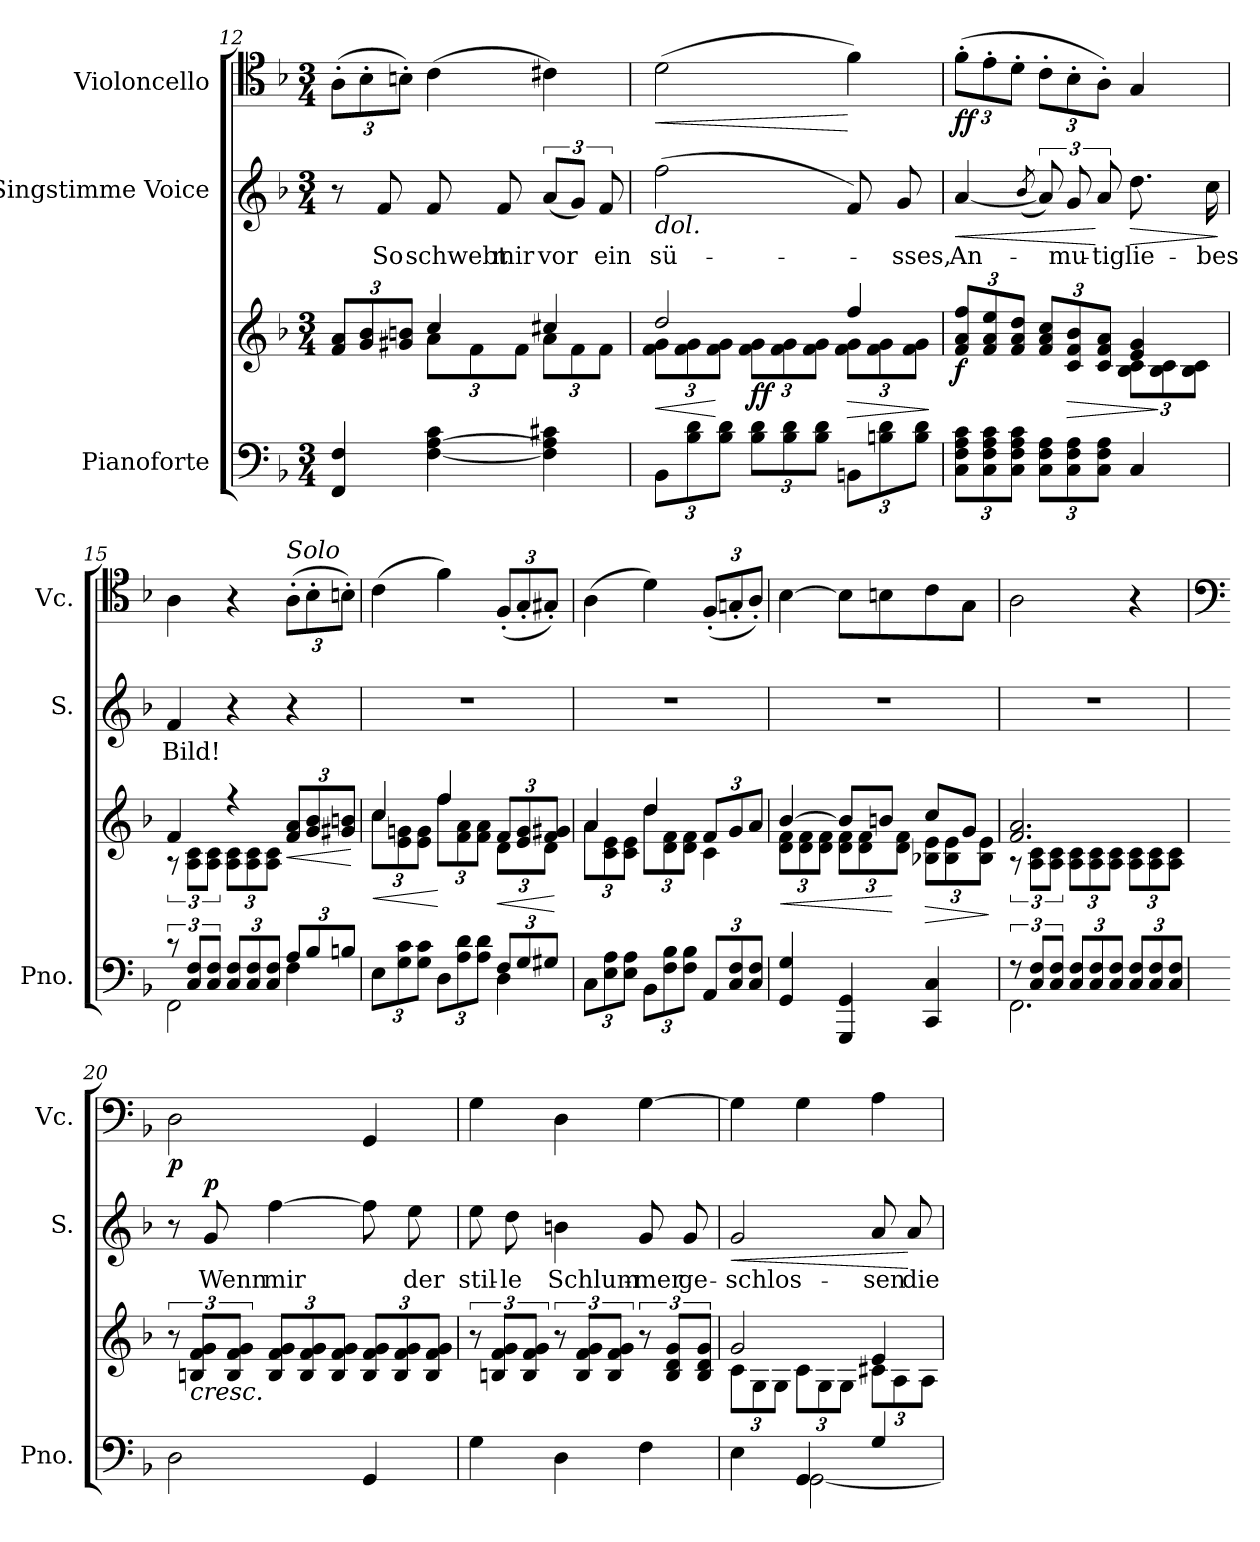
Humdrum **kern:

**kern	**kern	**dynam	**kern	**text	**dynam	**kern	**dynam
*part3	*part3	*part3	*part2	*part2	*part2	*part1	*part1
*staff4	*staff3	*staff3/4	*staff2	*staff2	*staff2	*staff1	*staff1
*I"Pianoforte	*	*	*I"Singstimme Voice	*	*	*I"Violoncello	*
*I'Pno.	*	*	*I'S.	*	*	*I'Vc.	*
*clefF4	*clefG2	*	*clefG2	*	*	*clefC4	*
*k[b-]	*k[b-]	*	*k[b-]	*	*	*k[b-]	*
*M3/4	*M3/4	*	*M3/4	*	*	*M3/4	*
*	*Xbrackettup	*	*	*	*	*	*
=12	=12	=12	=12	=12	=12	=12	=12
*	*^	*	*	*	*	*	*
4FF/ 4F/	12f/ 12a/L	4ryy	.	8r	.	.	(12A'\L	.
.	12g/ 12b-/	.	.	.	.	.	12B-'\	.
!	!	!	!	!	!LO:LY:b	!	!	!
.	.	.	.	8f/	So	.	.	.
.	12g#X/ 12bn/J	.	.	.	.	.	12Bn'\J)	.
!	!	!	!	!	!LO:LY:b	!	!	!
[4F\ [<4A\ 4c\	4cc/	12a\L	.	8f/	schwebt	.	(4c\	.
.	.	12f\	.	.	.	.	.	.
!	!	!	!	!	!LO:LY:b	!	!	!
.	.	.	.	8f/	mir	.	.	.
.	.	12f\J	.	.	.	.	.	.
!	!	!	!	!	!LO:LY:b	!	!	!
4F\] 4A\] 4c#X\	4cc#X/	12a\L	.	(12a/L	vor	.	4c#X\)	.
.	.	12f\	.	12g/J)	.	.	.	.
!	!	!	!	!	!LO:LY:b	!	!	!
.	.	12f\J	.	12f/	ein	.	.	.
=13	=13	=13	=13	=13	=13	=13	=13	=13
*Xbrackettup	*	*	*	*	*	*	*	*
!	!	!	!	!LO:TX:b:i:t=dol.	!	!	!	!
!	!	!	!LO:HP:b	!	!LO:LY:b	!	!	!LO:HP:b
12BB-\L	2dd/	12f\ 12g\L	<	(2ff\	sü-	.	(2d\	<
12B-\ 12d\	.	12f\ 12g\	.	.	.	.	.	.
12B-\ 12d\J	.	12f\ 12g\J	[	.	.	.	.	.
!	!	!	!LO:DY:b	!	!	!	!	!
12B-\ 12d\L	.	12f\ 12g\L	ff	.	.	.	.	.
12B-\ 12d\	.	12f\ 12g\	.	.	.	.	.	.
12B-\ 12d\J	.	12f\ 12g\J	.	.	.	.	.	.
!	!	!	!LO:HP:b	!	!	!	!	!
12BBn\L	4ff/	12f\ 12g\L	>	8f/)	.	.	4f\)	[
12Bn\ 12d\	.	12f\ 12g\	.	.	.	.	.	.
!	!	!	!	!	!LO:LY:b	!	!	!
.	.	.	.	8g/	-sses,	.	.	.
12B\ 12d\J	.	12f\ 12g\J	.	.	.	.	.	.
*	*v	*v	*	*	*	*	*	*
.	.	]	.	.	.	.	.
!!LO:PB:g=z
=14	=14	=14	=14	=14	=14	=14	=14
*	*^	*	*	*	*	*	*
!	!	!	!	!	!LO:LY:b	!LO:HP:b	!	!
*	*	*	*	*	*	*	*Xbrackettup	*
!	!	!	!LO:DY:b	!	!	!	!	!LO:DY:b
12C\ 12F\ 12A\ 12c\L	12f/ 12a/ 12ff/L	2ryy	f	[4a/	An-	<	(12f'\L	ff
12C\ 12F\ 12A\ 12c\	12f/ 12a/ 12ee/	.	.	.	.	.	12e'\	.
12C\ 12F\ 12A\ 12c\J	12f/ 12a/ 12dd/J	.	.	.	.	.	12d'\J	.
.	.	.	.	(8qb-/	.	.	.	.
12C\ 12F\ 12A\L	12f/ 12a/ 12cc/L	.	.	12a/])	.	.	12c'\L	.
!	!	!	!LO:HP:b	!	!LO:LY:b	!	!	!
12C\ 12F\ 12A\	12c/ 12f/ 12b-/	.	>	12g/	-mu-	.	12B-'\	.
!	!	!	!	!	!LO:LY:b	!	!	!
12C\ 12F\ 12A\J	12c/ 12f/ 12a/J	.	.	12a/	-tig	[	12A'\J)	.
!	!	!	!	!	!LO:LY:b	!LO:HP:b	!	!
4C/	4e/ 4g/	12B-\ 12c\L	.	8.dd\	lie-	>	4G/	.
.	.	12B-\ 12c\	]	.	.	.	.	.
.	.	12B-\ 12c\J	.	.	.	.	.	.
!	!	!	!	!	!LO:LY:b	!	!	!
.	.	.	.	16cc\	-bes	.	.	.
*	*v	*v	*	*	*	*	*	*
.	.	.	.	.	]	.	.
=15	=15	=15	=15	=15	=15	=15	=15
*	*^	*	*	*	*	*	*
*brackettup	*	*brackettup	*	*	*	*	*	*
*^	*	*	*	*	*	*	*	*
!	!	!	!	!	!	!LO:LY:b	!	!	!
12r	2FF\	4f/	12r	.	4f/	Bild!	.	4A\	.
12C/ 12F/L	.	.	12A\ 12c\L	.	.	.	.	.	.
12C/ 12F/J	.	.	12A\ 12c\J	.	.	.	.	.	.
*Xbrackettup	*	*	*Xbrackettup	*	*	*	*	*	*
12C/ 12F/L	.	4r	12A\ 12c\L	.	4r	.	.	4r	.
12C/ 12F/	.	.	12A\ 12c\	.	.	.	.	.	.
12C/ 12F/J	.	.	12A\ 12c\J	.	.	.	.	.	.
!	!	!	!	!	!	!	!	!LO:TX:a:i:t=Solo	!
!	!	!	!	!LO:HP:b	!	!	!	!	!
12A/L	4F\	12f/ 12a/L	4ryy	<	4r	.	.	(12A'\L	.
12B-/	.	12g/ 12b-/	.	.	.	.	.	12B-'\	.
12Bn/J	.	12g#X/ 12bn/J	.	.	.	.	.	12Bn'\J)	.
*v	*v	*	*	*	*	*	*	*	*
*	*v	*v	*	*	*	*	*	*
.	.	[	.	.	.	.	.
=16	=16	=16	=16	=16	=16	=16	=16
*^	*	*	*	*	*	*	*
!	!	!	!LO:HP:b	!	!	!	!	!
*	*	*^	*	*	*	*	*	*
12E\L	2ryy	4cc/	12cc\L	<	2.r	.	.	(4c\	.
12G\ 12c\	.	.	12e\ 12gn\	.	.	.	.	.	.
12G\ 12c\J	.	.	12e\ 12g\J	.	.	.	.	.	.
12D\L	.	4ff/	12ff\L	[	.	.	.	4f\)	.
12A\ 12d\	.	.	12f\ 12a\	.	.	.	.	.	.
12A\ 12d\J	.	.	12f\ 12a\J	.	.	.	.	.	.
!	!	!	!	!LO:HP:b	!	!	!	!	!
12F/L	4D\	12f/L	12d\L	<	.	.	.	(12F'/L	.
12G/	.	12e/ 12g/	12ryy	.	.	.	.	12G'/	.
12G#X/J	.	12f/ 12g#X/J	12d\J	.	.	.	.	12G#X'/J)	.
*v	*v	*	*	*	*	*	*	*	*
*	*v	*v	*	*	*	*	*	*
.	.	[	.	.	.	.	.
=17	=17	=17	=17	=17	=17	=17	=17
*	*^	*	*	*	*	*	*
12C\L	4a/	12a\L	.	2.r	.	.	(4A\	.
12E\ 12A\	.	12c\ 12e\	.	.	.	.	.	.
12E\ 12A\J	.	12c\ 12e\J	.	.	.	.	.	.
12BB-\L	4dd/	12dd\L	.	.	.	.	4d\)	.
12F\ 12B-\	.	12d\ 12f\	.	.	.	.	.	.
12F\ 12B-\J	.	12d\ 12f\J	.	.	.	.	.	.
12AA/L	12f/L	4c\	.	.	.	.	(12F'/L	.
12C/ 12F/	12g/	.	.	.	.	.	12Gn'/	.
12C/ 12F/J	12a/J	.	.	.	.	.	12A'/J)	.
!!LO:LB:g=z
=18	=18	=18	=18	=18	=18	=18	=18	=18
!	!	!	!LO:HP:b	!	!	!	!	!
4GG/ 4G/	[4b-/	12d\ 12f\L	<	2.r	.	.	[4B-\	.
.	.	12d\ 12f\	.	.	.	.	.	.
.	.	12d\ 12f\J	.	.	.	.	.	.
4GGG/ 4GG/	8b-/L]	12d\ 12f\L	.	.	.	.	8B-\L]	.
.	.	12d\ 12f\	.	.	.	.	.	.
.	8bn/J	.	.	.	.	.	8Bn\	.
.	.	12d\ 12f\J	[	.	.	.	.	.
!	!	!	!LO:HP:b	!	!	!	!	!
4CC/ 4C/	8cc/L	12B-X\ 12e\L	>	.	.	.	8c\	.
.	.	12B-\ 12e\	.	.	.	.	.	.
.	8g/J	.	.	.	.	.	8G\J	.
.	.	12B-\ 12e\J	.	.	.	.	.	.
*	*v	*v	*	*	*	*	*	*
.	.	]	.	.	.	.	.
=19	=19	=19	=19	=19	=19	=19	=19
*	*^	*	*	*	*	*	*
*brackettup	*	*brackettup	*	*	*	*	*	*
*^	*	*	*	*	*	*	*	*
12r	2.FF\	2.f/ 2.a/	12r	.	2.r	.	.	2A\	.
12C/ 12F/L	.	.	12A\ 12c\L	.	.	.	.	.	.
12C/ 12F/J	.	.	12A\ 12c\J	.	.	.	.	.	.
*Xbrackettup	*	*	*Xbrackettup	*	*	*	*	*	*
12C/ 12F/L	.	.	12A\ 12c\L	.	.	.	.	.	.
12C/ 12F/	.	.	12A\ 12c\	.	.	.	.	.	.
12C/ 12F/J	.	.	12A\ 12c\J	.	.	.	.	.	.
12C/ 12F/L	.	.	12A\ 12c\L	.	.	.	.	4r	.
12C/ 12F/	.	.	12A\ 12c\	.	.	.	.	.	.
12C/ 12F/J	.	.	12A\ 12c\J	.	.	.	.	.	.
*v	*v	*	*	*	*	*	*	*	*
*	*v	*v	*	*	*	*	*	*
=20	=20	=20	=20	=20	=20	=20	=20
*	*	*	*	*	*	*clefF4	*
*	*brackettup	*	*	*	*	*	*
*	*^	*	*	*	*	*	*
!	!	!	!	!	!	!	!	!LO:DY:b
*	*v	*v	*	*	*	*	*	*
2D\	12r	.	8r	.	.	2D\	p
!	!LO:TX:b:i:t=cresc.	!	!	!	!	!	!
.	12Bn/ 12f/ 12g/L	.	.	.	.	.	.
!	!	!	!	!LO:LY:b	!LO:DY:a	!	!
.	.	.	8g/	Wenn	p	.	.
.	12B/ 12f/ 12g/J	.	.	.	.	.	.
*	*Xbrackettup	*	*	*	*	*	*
!	!	!	!	!LO:LY:b	!	!	!
.	12B/ 12f/ 12g/L	.	[4ff\	mir	.	.	.
.	12B/ 12f/ 12g/	.	.	.	.	.	.
.	12B/ 12f/ 12g/J	.	.	.	.	.	.
4GG/	12B/ 12f/ 12g/L	.	8ff\]	.	.	4GG/	.
.	12B/ 12f/ 12g/	.	.	.	.	.	.
!	!	!	!	!LO:LY:b	!	!	!
.	.	.	8ee\	der	.	.	.
.	12B/ 12f/ 12g/J	.	.	.	.	.	.
=21	=21	=21	=21	=21	=21	=21	=21
*	*brackettup	*	*	*	*	*	*
!	!	!	!	!LO:LY:b	!	!	!
4G\	12r	.	8ee\	stil-	.	4G\	.
.	12Bn/ 12f/ 12g/L	.	.	.	.	.	.
!	!	!	!	!LO:LY:b	!	!	!
.	.	.	8dd\	-le	.	.	.
.	12B/ 12f/ 12g/J	.	.	.	.	.	.
!	!	!	!	!LO:LY:b	!	!	!
4D\	12r	.	4bn\	Schlum-	.	4D\	.
.	12B/ 12f/ 12g/L	.	.	.	.	.	.
.	12B/ 12f/ 12g/J	.	.	.	.	.	.
!	!	!	!	!LO:LY:b	!	!	!
4F\	12r	.	8g/	-mer	.	[4G\	.
.	12B/ 12d/ 12g/L	.	.	.	.	.	.
!	!	!	!	!LO:LY:b	!	!	!
.	.	.	8g/	ge-	.	.	.
.	12B/ 12d/ 12g/J	.	.	.	.	.	.
!!LO:LB:g=z
=22	=22	=22	=22	=22	=22	=22	=22
*^	*^	*	*	*	*	*	*
*	*	*	*Xbrackettup	*	*	*	*	*	*
!	!	!	!	!	!	!LO:LY:b	!LO:HP:b	!	!
4E\	4ryy	2g/	12c\L	.	2g/	-schlos-	<	4G\]	.
.	.	.	12G\	.	.	.	.	.	.
.	.	.	12G\J	.	.	.	.	.	.
4GG/	[2GG\	.	12c\L	.	.	.	.	4G\	.
.	.	.	12G\	.	.	.	.	.	.
.	.	.	12G\J	.	.	.	.	.	.
!	!	!	!	!	!	!LO:LY:b	!	!	!
4G/	.	4e/	12c#X\L	.	8a/	-sen	.	4A\	.
.	.	.	12A\	.	.	.	.	.	.
!	!	!	!	!	!	!LO:LY:b	!	!	!
.	.	.	.	.	8a/	die	[	.	.
.	.	.	12A\J	.	.	.	.	.	.
*v	*v	*	*	*	*	*	*	*	*
*	*v	*v	*	*	*	*	*	*
=	=	=	=	=	=	=	=
*-	*-	*-	*-	*-	*-	*-	*-
